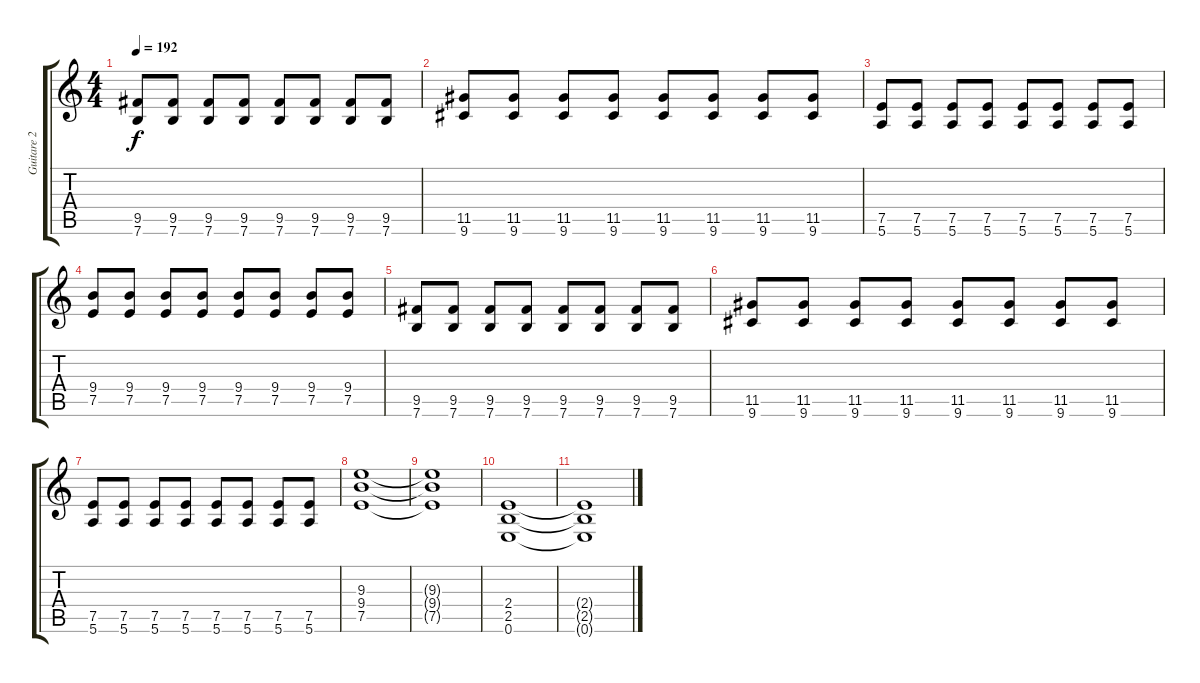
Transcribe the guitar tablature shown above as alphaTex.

\track ("Guitare 2" "Guitare 2") {instrument distortionguitar}
\staff {score tabs}
\tuning (E4 B3 G3 D3 A2 E2) {hide}
\ts (4 4)
\tempo 192
\clef g2
\ks c
(9.5 7.6).8{dy f} (9.5 7.6).8 (9.5 7.6).8 (9.5 7.6).8 (9.5 7.6).8 (9.5 7.6).8 (9.5 7.6).8 (9.5 7.6).8 |
(11.5 9.6).8 (11.5 9.6).8 (11.5 9.6).8 (11.5 9.6).8 (11.5 9.6).8 (11.5 9.6).8 (11.5 9.6).8 (11.5 9.6).8 |
(7.5 5.6).8 (7.5 5.6).8 (7.5 5.6).8 (7.5 5.6).8 (7.5 5.6).8 (7.5 5.6).8 (7.5 5.6).8 (7.5 5.6).8 |
(9.4 7.5).8 (9.4 7.5).8 (9.4 7.5).8 (9.4 7.5).8 (9.4 7.5).8 (9.4 7.5).8 (9.4 7.5).8 (9.4 7.5).8 |
(9.5 7.6).8 (9.5 7.6).8 (9.5 7.6).8 (9.5 7.6).8 (9.5 7.6).8 (9.5 7.6).8 (9.5 7.6).8 (9.5 7.6).8 |
(11.5 9.6).8 (11.5 9.6).8 (11.5 9.6).8 (11.5 9.6).8 (11.5 9.6).8 (11.5 9.6).8 (11.5 9.6).8 (11.5 9.6).8 |
(7.5 5.6).8 (7.5 5.6).8 (7.5 5.6).8 (7.5 5.6).8 (7.5 5.6).8 (7.5 5.6).8 (7.5 5.6).8 (7.5 5.6).8 |
(9.3 9.4 7.5).1 |
(9.3{t} 9.4{t} 7.5{t}).1 |
(2.4 2.5 0.6).1 |
(2.4{t} 2.5{t} 0.6{t}).1
